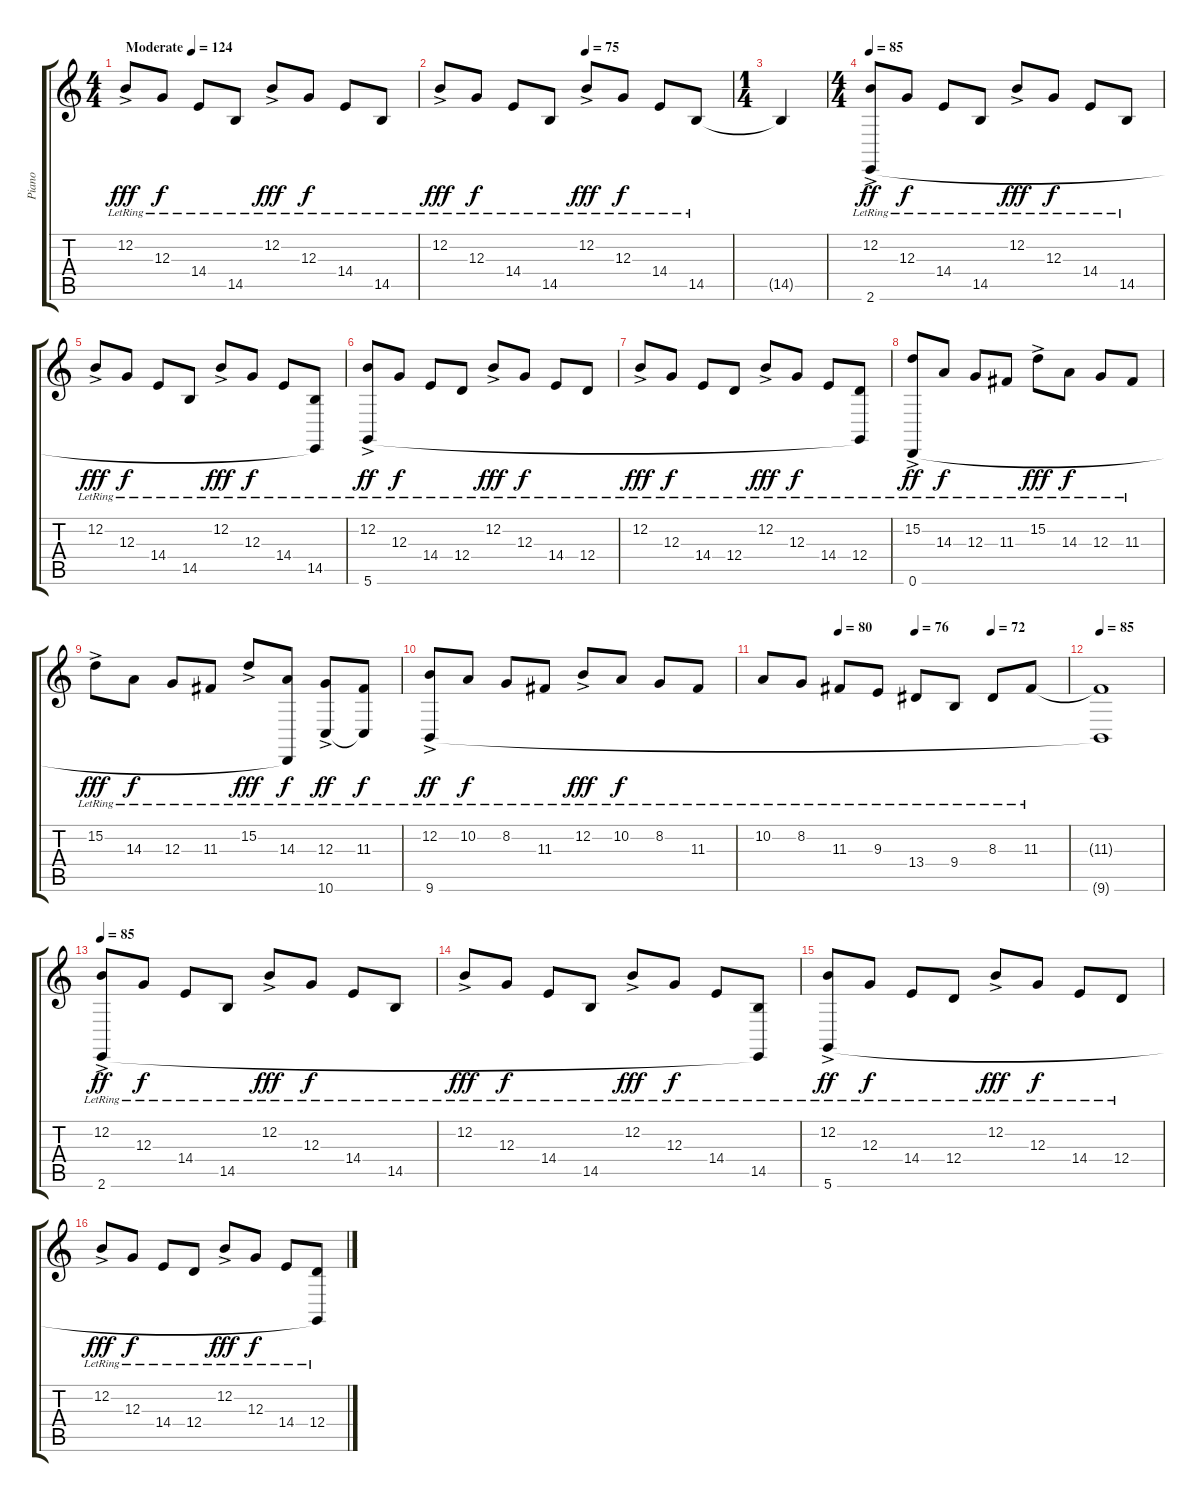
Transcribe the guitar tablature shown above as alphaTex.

\track ("Piano" "Piano") {instrument acousticgrandpiano}
\staff {score tabs}
\tuning (E4 B3 G3 D3 A2 D2) {hide}
\ts (4 4)
\tempo (124 "Moderate")
\tempo 85
\tempo (124 "Moderate")
\clef g2
\ks c
12.2{ac lr}.8{dy fff instrument acousticgrandpiano} 12.3{lr}.8{dy f} 14.4{lr}.8 14.5{lr}.8 12.2{ac lr}.8{dy fff} 12.3{lr}.8{dy f} 14.4{lr}.8 14.5{lr}.8 |
\tempo (75 0.5)
12.2{ac lr}.8{dy fff} 12.3{lr}.8{dy f} 14.4{lr}.8 14.5{lr}.8 12.2{ac lr}.8{dy fff} 12.3{lr}.8{dy f} 14.4{lr}.8 14.5{lr}.8 |
\ts (1 4)
14.5{t}.4 |
\ts (4 4)
\tempo 85
(12.2{ac lr} 2.6{ac lr}).8{dy ff} 12.3{lr}.8{dy f} 14.4{lr}.8 14.5{lr}.8 12.2{ac lr}.8{dy fff} 12.3{lr}.8{dy f} 14.4{lr}.8 14.5{lr}.8 |
12.2{ac lr}.8{dy fff} 12.3{lr}.8{dy f} 14.4{lr}.8 14.5{lr}.8 12.2{ac lr}.8{dy fff} 12.3{lr}.8{dy f} 14.4{lr}.8 (14.5{lr} 2.6{t}).8 |
(12.2{ac lr} 5.6{ac lr}).8{dy ff} 12.3{lr}.8{dy f} 14.4{lr}.8 12.4{lr}.8 12.2{ac lr}.8{dy fff} 12.3{lr}.8{dy f} 14.4{lr}.8 12.4{lr}.8 |
12.2{ac lr}.8{dy fff} 12.3{lr}.8{dy f} 14.4{lr}.8 12.4{lr}.8 12.2{ac lr}.8{dy fff} 12.3{lr}.8{dy f} 14.4{lr}.8 (12.4{lr} 5.6{t}).8 |
(15.2{ac lr} 0.6{ac lr}).8{dy ff} 14.3{lr}.8{dy f} 12.3{lr}.8 11.3{lr}.8 15.2{ac lr}.8{dy fff} 14.3{lr}.8{dy f} 12.3{lr}.8 11.3{lr}.8 |
15.2{ac lr}.8{dy fff} 14.3{lr}.8{dy f} 12.3{lr}.8 11.3{lr}.8 15.2{ac lr}.8{dy fff} (14.3{lr} 0.6{t}).8{dy f} (12.3{lr} 10.6{ac}).8{dy ff} (11.3{lr} 10.6{t}).8{dy f} |
(12.2{ac lr} 9.6{ac}).8{dy ff} 10.2{lr}.8{dy f} 8.2{lr}.8 11.3{lr}.8 12.2{ac lr}.8{dy fff} 10.2{lr}.8{dy f} 8.2{lr}.8 11.3{lr}.8 |
\tempo (80 0.25)
\tempo (76 0.5)
\tempo (72 0.75)
10.2{lr}.8 8.2{lr}.8 11.3{lr}.8 9.3{lr}.8 13.4{lr}.8 9.4{lr}.8 8.3{lr}.8 11.3{lr}.8 |
\tempo 85
(11.3{t} 9.6{t}).1 |
\tempo 85
(12.2{ac lr} 2.6{ac lr}).8{dy ff} 12.3{lr}.8{dy f} 14.4{lr}.8 14.5{lr}.8 12.2{ac lr}.8{dy fff} 12.3{lr}.8{dy f} 14.4{lr}.8 14.5{lr}.8 |
12.2{ac lr}.8{dy fff} 12.3{lr}.8{dy f} 14.4{lr}.8 14.5{lr}.8 12.2{ac lr}.8{dy fff} 12.3{lr}.8{dy f} 14.4{lr}.8 (14.5{lr} 2.6{t}).8 |
(12.2{ac lr} 5.6{ac lr}).8{dy ff} 12.3{lr}.8{dy f} 14.4{lr}.8 12.4{lr}.8 12.2{ac lr}.8{dy fff} 12.3{lr}.8{dy f} 14.4{lr}.8 12.4{lr}.8 |
12.2{ac lr}.8{dy fff} 12.3{lr}.8{dy f} 14.4{lr}.8 12.4{lr}.8 12.2{ac lr}.8{dy fff} 12.3{lr}.8{dy f} 14.4{lr}.8 (12.4{lr} 5.6{t}).8
